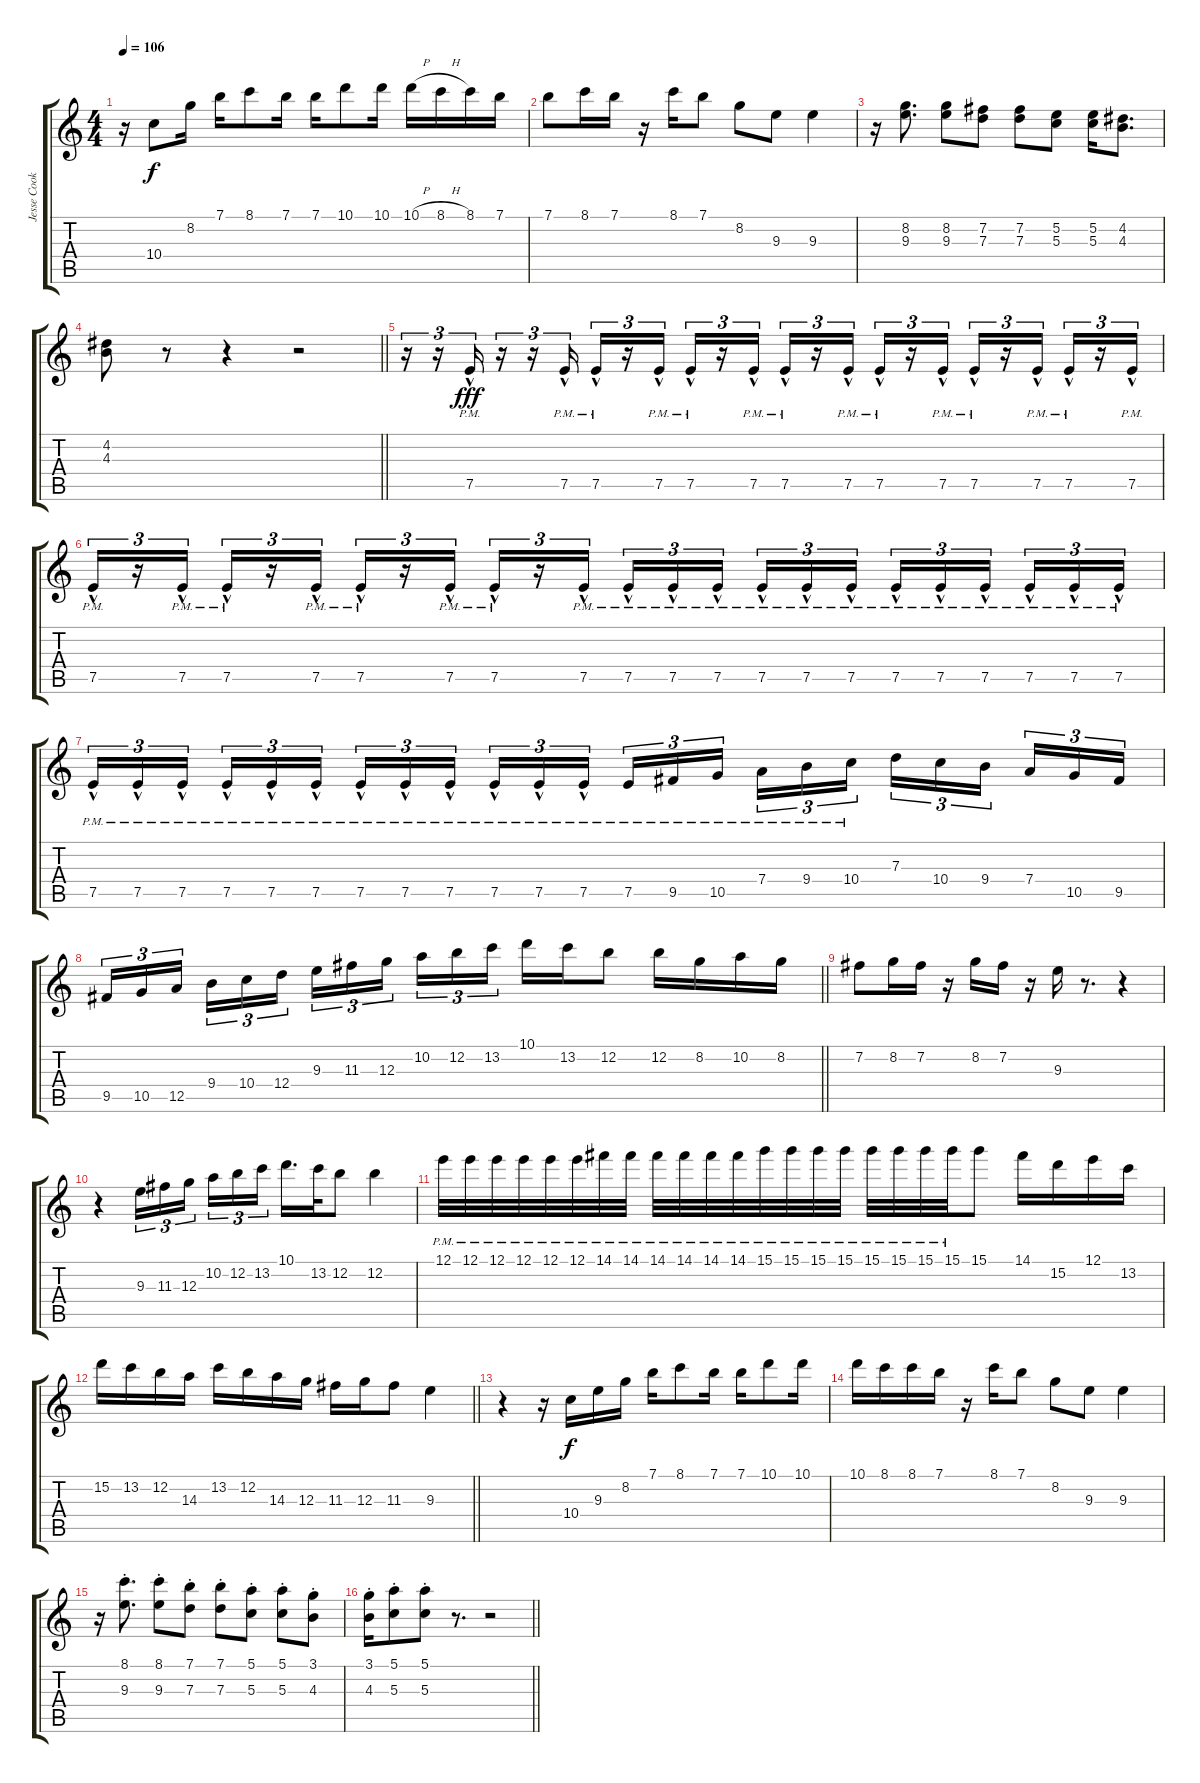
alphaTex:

\track ("Jesse Cook" "Jesse Cook") {instrument acousticguitarnylon}
\staff {score tabs}
\tuning (E4 B3 G3 D3 A2 E2) {hide}
\ts (4 4)
\tempo 106
\clef g2
\ks c
r.16{dy f} 10.4.8 8.2.16 7.1.16 8.1.8 7.1.16 7.1.16 10.1.8 10.1.16 10.1{h}.16 8.1{h}.16 8.1.16 7.1.16 |
7.1.8 8.1.16 7.1.16 r.16 8.1.16 7.1.8 8.2.8 9.3.8 9.3.4 |
r.16 (8.2 9.3).8{d} (8.2 9.3).8 (7.2 7.3).8 (7.2 7.3).8 (5.2 5.3).8 (5.2 5.3).16 (4.2 4.3).8{d} |
\barLineRight lightlight
(4.2 4.3).8 r.8 r.4 r.2 |
r.16{tu (3 2)} r.16{tu (3 2)} 7.5{hac pm}.16{tu (3 2) dy fff} r.16{tu (3 2)} r.16{tu (3 2)} 7.5{hac pm}.16{tu (3 2)} 7.5{hac pm}.16{tu (3 2)} r.16{tu (3 2)} 7.5{hac pm}.16{tu (3 2)} 7.5{hac pm}.16{tu (3 2)} r.16{tu (3 2)} 7.5{hac pm}.16{tu (3 2)} 7.5{hac pm}.16{tu (3 2)} r.16{tu (3 2)} 7.5{hac pm}.16{tu (3 2)} 7.5{hac pm}.16{tu (3 2)} r.16{tu (3 2)} 7.5{hac pm}.16{tu (3 2)} 7.5{hac pm}.16{tu (3 2)} r.16{tu (3 2)} 7.5{hac pm}.16{tu (3 2)} 7.5{hac pm}.16{tu (3 2)} r.16{tu (3 2)} 7.5{hac pm}.16{tu (3 2)} |
7.5{hac pm}.16{tu (3 2)} r.16{tu (3 2)} 7.5{hac pm}.16{tu (3 2)} 7.5{hac pm}.16{tu (3 2)} r.16{tu (3 2)} 7.5{hac pm}.16{tu (3 2)} 7.5{hac pm}.16{tu (3 2)} r.16{tu (3 2)} 7.5{hac pm}.16{tu (3 2)} 7.5{hac pm}.16{tu (3 2)} r.16{tu (3 2)} 7.5{hac pm}.16{tu (3 2)} 7.5{hac pm}.16{tu (3 2)} 7.5{hac pm}.16{tu (3 2)} 7.5{hac pm}.16{tu (3 2) beam splitsecondary} 7.5{hac pm}.16{tu (3 2)} 7.5{hac pm}.16{tu (3 2)} 7.5{hac pm}.16{tu (3 2)} 7.5{hac pm}.16{tu (3 2)} 7.5{hac pm}.16{tu (3 2)} 7.5{hac pm}.16{tu (3 2) beam splitsecondary} 7.5{hac pm}.16{tu (3 2)} 7.5{hac pm}.16{tu (3 2)} 7.5{hac pm}.16{tu (3 2)} |
7.5{hac pm}.16{tu (3 2)} 7.5{hac pm}.16{tu (3 2)} 7.5{hac pm}.16{tu (3 2) beam splitsecondary} 7.5{hac pm}.16{tu (3 2)} 7.5{hac pm}.16{tu (3 2)} 7.5{hac pm}.16{tu (3 2)} 7.5{hac pm}.16{tu (3 2)} 7.5{hac pm}.16{tu (3 2)} 7.5{hac pm}.16{tu (3 2) beam splitsecondary} 7.5{hac pm}.16{tu (3 2)} 7.5{hac pm}.16{tu (3 2)} 7.5{hac pm}.16{tu (3 2)} 7.5{pm}.16{tu (3 2)} 9.5{pm}.16{tu (3 2)} 10.5{pm}.16{tu (3 2) beam splitsecondary} 7.4{pm}.16{tu (3 2)} 9.4{pm}.16{tu (3 2)} 10.4{pm}.16{tu (3 2)} 7.3.16{tu (3 2)} 10.4.16{tu (3 2)} 9.4.16{tu (3 2) beam splitsecondary} 7.4.16{tu (3 2)} 10.5.16{tu (3 2)} 9.5.16{tu (3 2)} |
\barLineRight lightlight
9.5.16{tu (3 2)} 10.5.16{tu (3 2)} 12.5.16{tu (3 2) beam splitsecondary} 9.4.16{tu (3 2)} 10.4.16{tu (3 2)} 12.4.16{tu (3 2)} 9.3.16{tu (3 2)} 11.3.16{tu (3 2)} 12.3.16{tu (3 2) beam splitsecondary} 10.2.16{tu (3 2)} 12.2.16{tu (3 2)} 13.2.16{tu (3 2)} 10.1.16 13.2.16 12.2.8 12.2.16 8.2.16 10.2.16 8.2.16 |
7.2.8 8.2.16 7.2.16 r.16 8.2.16 7.2.16 r.16 9.3.16 r.8{d} r.4 |
r.4 9.3.16{tu (3 2)} 11.3.16{tu (3 2)} 12.3.16{tu (3 2) beam splitsecondary} 10.2.16{tu (3 2)} 12.2.16{tu (3 2)} 13.2.16{tu (3 2)} 10.1.16{d} 13.2.32 12.2.8 12.2.4 |
12.1{pm}.32 12.1{pm}.32 12.1{pm}.32 12.1{pm}.32 12.1{pm}.32 12.1{pm}.32 14.1{pm}.32 14.1{pm}.32 14.1{pm}.32 14.1{pm}.32 14.1{pm}.32 14.1{pm}.32 15.1{pm}.32 15.1{pm}.32 15.1{pm}.32 15.1{pm}.32 15.1{pm}.32 15.1{pm}.32 15.1{pm}.32 15.1{pm}.32 15.1.8 14.1.16 15.2.16 12.1.16 13.2.16 |
\barLineRight lightlight
15.2.16 13.2.16 12.2.16 14.3.16 13.2.16 12.2.16 14.3.16 12.3.16 11.3.16 12.3.16 11.3.8 9.3.4 |
r.4 r.16 10.4.16{dy f} 9.3.16 8.2.16 7.1.16 8.1.8 7.1.16 7.1.16 10.1.8 10.1.16 |
10.1.16 8.1.16 8.1.16 7.1.16 r.16 8.1.16 7.1.8 8.2.8 9.3.8 9.3.4 |
r.16 (8.1{st} 9.3).8{d} (8.1{st} 9.3).8 (7.1{st} 7.3).8 (7.1{st} 7.3).8 (5.1{st} 5.3).8 (5.1{st} 5.3).8 (3.1{st} 4.3).8 |
\barLineRight lightlight
(3.1{st} 4.3).16 (5.1{st} 5.3).8 (5.1{st} 5.3).8 r.8{d} r.2
